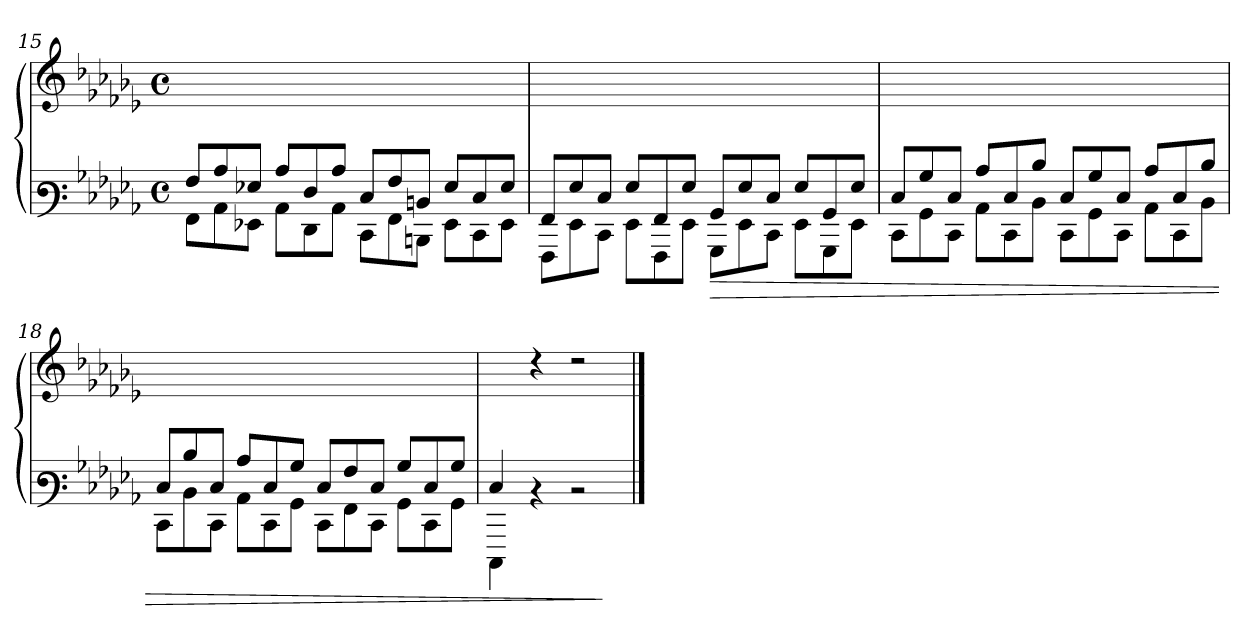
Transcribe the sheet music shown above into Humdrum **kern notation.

**kern	**kern	**dynam
*part1	*part1	*part1
*staff2	*staff1	*staff1/2
*clefF3	*clefG3	*
*k[b-e-a-d-g-c-]	*k[b-e-a-d-g-c-]	*
*M4/4	*M4/4	*
*met(c)	*met(c)	*
=15	=15	=15
*^	*	*
8A-/L	8AA-\L	1.ryy	.
8c-/	8C-\	.	.
8G-X/J	8GG-X\J	.	.
8c-/L	8C-\L	.	.
8F/	8FF\	.	.
8c-/J	8C-\J	.	.
8E-/L	8EE-\L	.	.
8A-/	8AA-\	.	.
8Dn/J	8DDn\J	.	.
8G-/L	8GG-\L	.	.
8E-/	8EE-\	.	.
8G-/J	8GG-\J	.	.
!!LO:LB:g=z
=16	=16	=16	=16
8AA-/L	8AAA-\L	1.ryy	.
8G-/	8GG-\	.	.
8E-/J	8EE-\J	.	.
8G-/L	8GG-\L	.	.
8AA-/	8AAA-\	.	.
8G-/J	8GG-\J	.	.
!	!	!	!LO:HP:b=2
8BB-/L	8BBB-\L	.	>
8G-/	8GG-\	.	.
8E-/J	8EE-\J	.	.
8G-/L	8GG-\L	.	.
8BB-/	8BBB-\	.	.
8G-/J	8GG-\J	.	.
=17	=17	=17	=17
8E-/L	8EE-\L	1.ryy	.
8B-/	8BB-\	.	.
8E-/J	8EE-\J	.	.
8c-/L	8C-\L	.	.
8E-/	8EE-\	.	.
8d-/J	8D-\J	.	.
8E-/L	8EE-\L	.	.
8B-/	8BB-\	.	.
8E-/J	8EE-\J	.	.
8c-/L	8C-\L	.	.
8E-/	8EE-\	.	.
8d-/J	8D-\J	.	.
=18	=18	=18	=18
8E-/L	8EE-\L	1.ryy	.
8d-/	8D-\	.	.
8E-/J	8EE-\J	.	.
8c-/L	8C-\L	.	.
8E-/	8EE-\	.	.
8B-/J	8BB-\J	.	.
8E-/L	8EE-\L	.	.
8A-/	8AA-\	.	.
8E-/J	8EE-\J	.	.
8B-/L	8BB-\L	.	.
8E-/	8EE-\	.	.
8B-/J	8BB-\J	.	.
=19	=19	=19	=19
4E-/	4EEE-\	4ryy	.
4rD	2.ryy	4rb	.
2rD	.	2rb	.
*v	*v	*	*
.	.	]
==	==	==
*-	*-	*-
